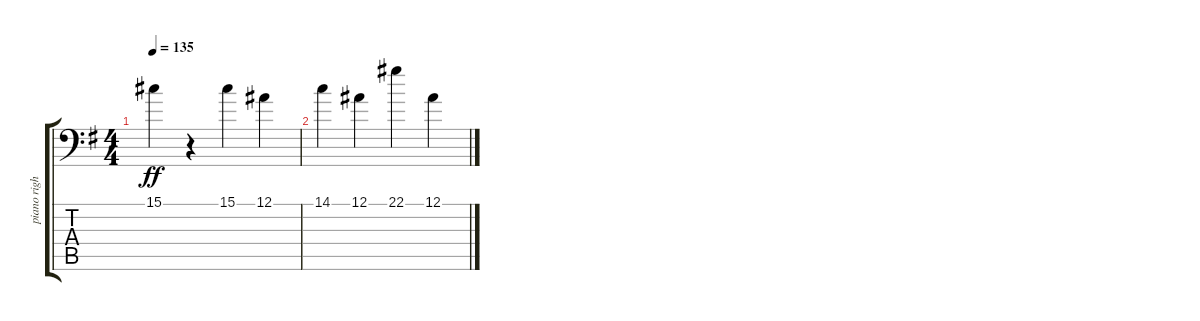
\track ("piano right hand" "piano righ") {instrument acousticgrandpiano}
\staff {score tabs}
\tuning (Bb3 F3 Db3 Ab2 Eb2 Bb1) {hide}
\ts (4 4)
\tempo 135
\clef f4
\ks eminor
15.1.4{dy ff} r.4 15.1.4 12.1.4 |
14.1.4 12.1.4 22.1.4 12.1.4
